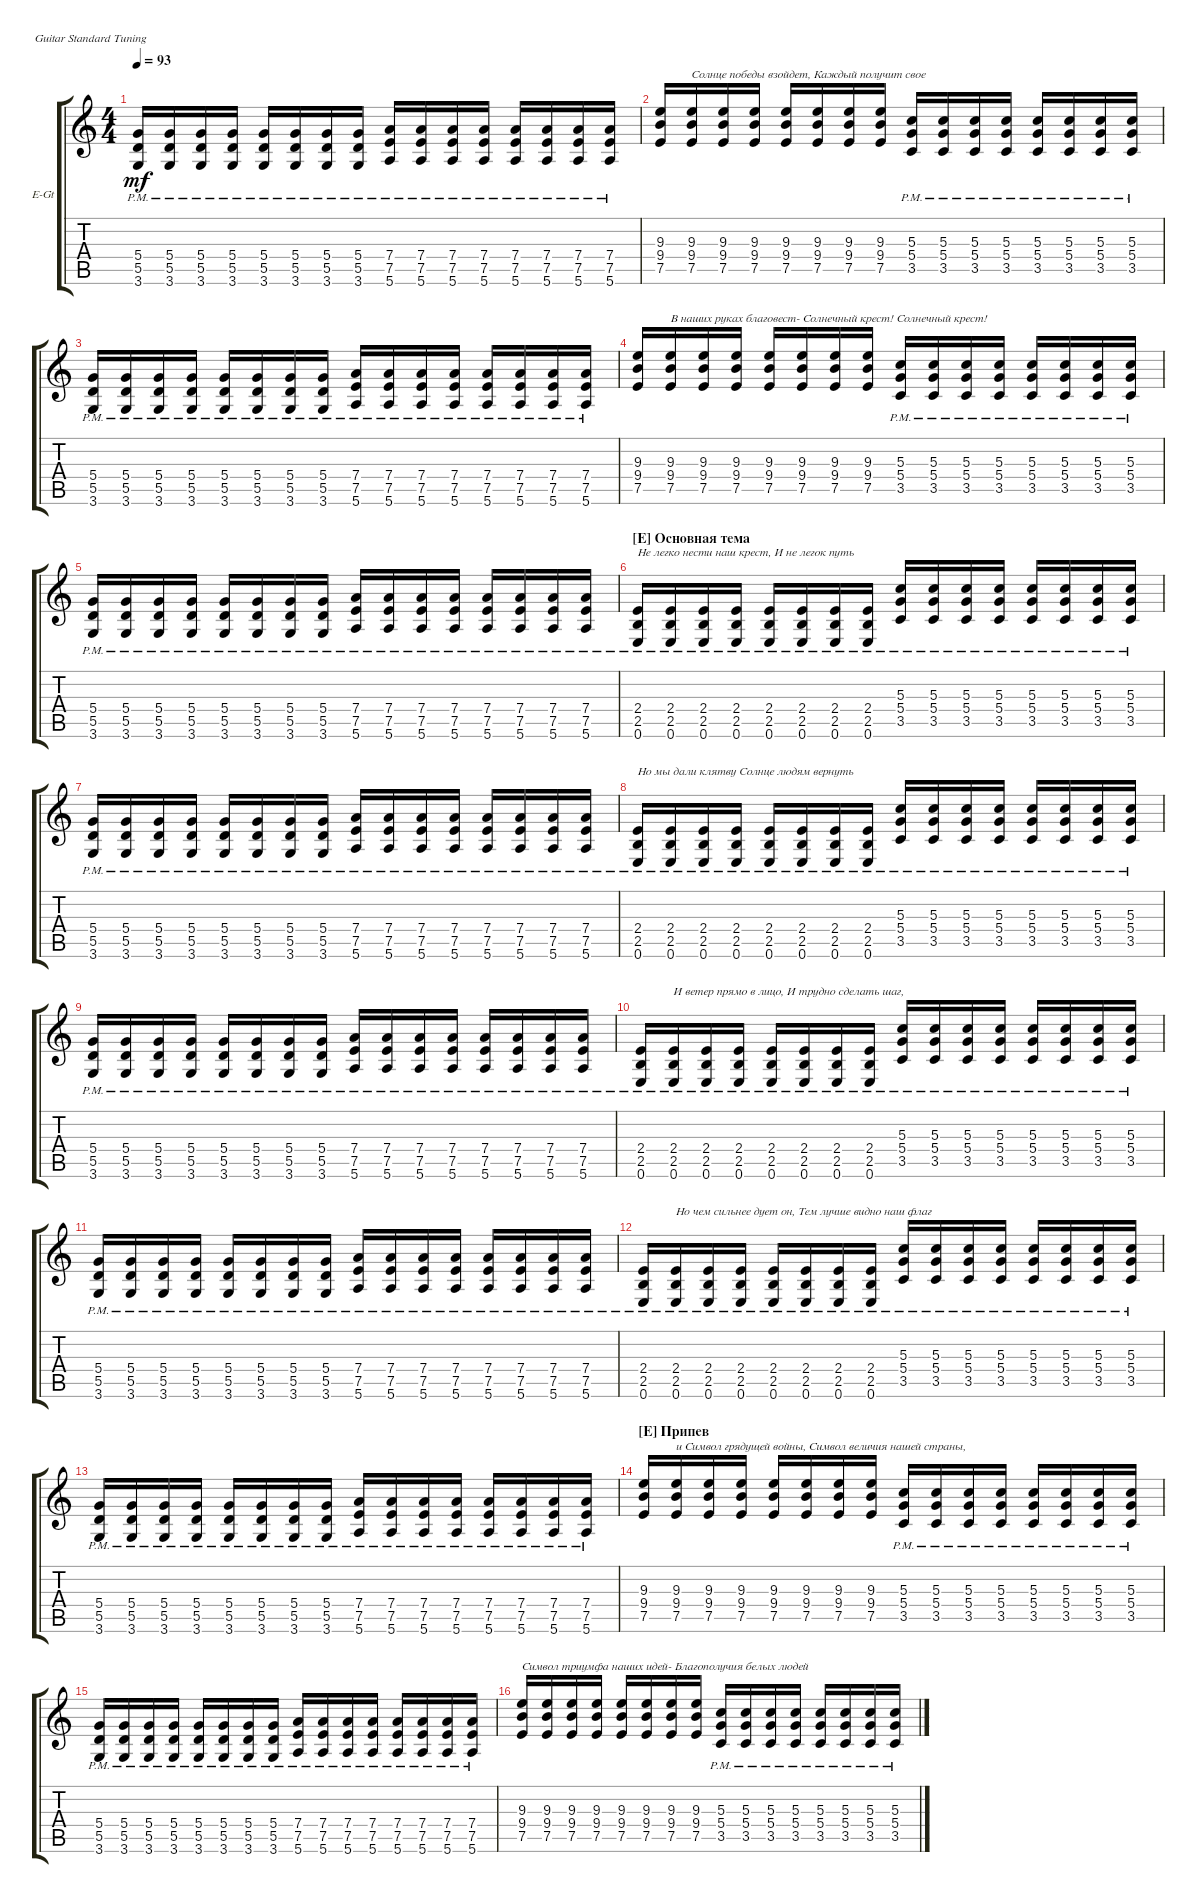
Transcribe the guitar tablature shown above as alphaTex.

\defaultSystemsLayout 4
\bracketExtendMode groupsimilarinstruments
\firstSystemTrackNameOrientation horizontal
\otherSystemsTrackNameOrientation horizontal
\track ("Electric Guitar" "E-Gt") {instrument overdrivenguitar}
\staff {score tabs}
\tuning (E4 B3 G3 D3 A2 E2)
\ts (4 4)
\tempo 93
\clef g2
\ks c
(3.6{pm} 5.4{pm} 5.5{pm}).16{dy mf} (3.6{pm} 5.5{pm} 5.4{pm}).16 (3.6{pm} 5.4{pm} 5.5{pm}).16 (3.6{pm} 5.5{pm} 5.4{pm}).16 (3.6{pm} 5.4{pm} 5.5{pm}).16 (3.6{pm} 5.5{pm} 5.4{pm}).16 (3.6{pm} 5.4{pm} 5.5{pm}).16 (3.6{pm} 5.5{pm} 5.4{pm}).16 (5.6{pm} 7.5{pm} 7.4{pm}).16 (5.6{pm} 7.5{pm} 7.4{pm}).16 (5.6{pm} 7.5{pm} 7.4{pm}).16 (5.6{pm} 7.5{pm} 7.4{pm}).16 (5.6{pm} 7.5{pm} 7.4{pm}).16 (5.6{pm} 7.5{pm} 7.4{pm}).16 (5.6{pm} 7.5{pm} 7.4{pm}).16 (5.6{pm} 7.5{pm} 7.4{pm}).16 |
(7.5 9.4 9.3).16 (7.5 9.4 9.3).16{txt "Солнце победы взойдет, Каждый получит свое"} (7.5 9.4 9.3).16 (7.5 9.4 9.3).16 (7.5 9.4 9.3).16 (7.5 9.4 9.3).16 (7.5 9.4 9.3).16 (7.5 9.4 9.3).16 (3.5{pm} 5.4{pm} 5.3{pm}).16 (3.5{pm} 5.3{pm} 5.4{pm}).16 (3.5{pm} 5.4{pm} 5.3{pm}).16 (3.5{pm} 5.3{pm} 5.4{pm}).16 (3.5{pm} 5.4{pm} 5.3{pm}).16 (3.5{pm} 5.3{pm} 5.4{pm}).16 (3.5{pm} 5.4{pm} 5.3{pm}).16 (3.5{pm} 5.3{pm} 5.4{pm}).16 |
(3.6{pm} 5.4{pm} 5.5{pm}).16 (3.6{pm} 5.5{pm} 5.4{pm}).16 (3.6{pm} 5.4{pm} 5.5{pm}).16 (3.6{pm} 5.5{pm} 5.4{pm}).16 (3.6{pm} 5.4{pm} 5.5{pm}).16 (3.6{pm} 5.5{pm} 5.4{pm}).16 (3.6{pm} 5.4{pm} 5.5{pm}).16 (3.6{pm} 5.5{pm} 5.4{pm}).16 (5.6{pm} 7.5{pm} 7.4{pm}).16 (5.6{pm} 7.5{pm} 7.4{pm}).16 (5.6{pm} 7.5{pm} 7.4{pm}).16 (5.6{pm} 7.5{pm} 7.4{pm}).16 (5.6{pm} 7.5{pm} 7.4{pm}).16 (5.6{pm} 7.5{pm} 7.4{pm}).16 (5.6{pm} 7.5{pm} 7.4{pm}).16 (5.6{pm} 7.5{pm} 7.4{pm}).16 |
(7.5 9.4 9.3).16 (7.5 9.4 9.3).16{txt "В наших руках благовест- Солнечный крест! Солнечный крест!"} (7.5 9.4 9.3).16 (7.5 9.4 9.3).16 (7.5 9.4 9.3).16 (7.5 9.4 9.3).16 (7.5 9.4 9.3).16 (7.5 9.4 9.3).16 (3.5{pm} 5.4{pm} 5.3{pm}).16 (3.5{pm} 5.3{pm} 5.4{pm}).16 (3.5{pm} 5.4{pm} 5.3{pm}).16 (3.5{pm} 5.3{pm} 5.4{pm}).16 (3.5{pm} 5.4{pm} 5.3{pm}).16 (3.5{pm} 5.3{pm} 5.4{pm}).16 (3.5{pm} 5.4{pm} 5.3{pm}).16 (3.5{pm} 5.3{pm} 5.4{pm}).16 |
(3.6{pm} 5.4{pm} 5.5{pm}).16 (3.6{pm} 5.5{pm} 5.4{pm}).16 (3.6{pm} 5.4{pm} 5.5{pm}).16 (3.6{pm} 5.5{pm} 5.4{pm}).16 (3.6{pm} 5.4{pm} 5.5{pm}).16 (3.6{pm} 5.5{pm} 5.4{pm}).16 (3.6{pm} 5.4{pm} 5.5{pm}).16 (3.6{pm} 5.5{pm} 5.4{pm}).16 (5.6{pm} 7.5{pm} 7.4{pm}).16 (5.6{pm} 7.5{pm} 7.4{pm}).16 (5.6{pm} 7.5{pm} 7.4{pm}).16 (5.6{pm} 7.5{pm} 7.4{pm}).16 (5.6{pm} 7.5{pm} 7.4{pm}).16 (5.6{pm} 7.5{pm} 7.4{pm}).16 (5.6{pm} 7.5{pm} 7.4{pm}).16 (5.6{pm} 7.5{pm} 7.4{pm}).16 |
\section ("E" "Основная тема")
(0.6{pm} 2.5{pm} 2.4{pm}).16{txt "Не легко нести наш крест, И не легок путь"} (0.6{pm} 2.5{pm} 2.4{pm}).16 (0.6{pm} 2.5{pm} 2.4{pm}).16 (0.6{pm} 2.5{pm} 2.4{pm}).16 (0.6{pm} 2.5{pm} 2.4{pm}).16 (0.6{pm} 2.5{pm} 2.4{pm}).16 (0.6{pm} 2.5{pm} 2.4{pm}).16 (0.6{pm} 2.5{pm} 2.4{pm}).16 (3.5{pm} 5.4{pm} 5.3{pm}).16 (3.5{pm} 5.3{pm} 5.4{pm}).16 (3.5{pm} 5.4{pm} 5.3{pm}).16 (3.5{pm} 5.3{pm} 5.4{pm}).16 (3.5{pm} 5.4{pm} 5.3{pm}).16 (3.5{pm} 5.3{pm} 5.4{pm}).16 (3.5{pm} 5.4{pm} 5.3{pm}).16 (3.5{pm} 5.3{pm} 5.4{pm}).16 |
(3.6{pm} 5.4{pm} 5.5{pm}).16 (3.6{pm} 5.5{pm} 5.4{pm}).16 (3.6{pm} 5.4{pm} 5.5{pm}).16 (3.6{pm} 5.5{pm} 5.4{pm}).16 (3.6{pm} 5.4{pm} 5.5{pm}).16 (3.6{pm} 5.5{pm} 5.4{pm}).16 (3.6{pm} 5.4{pm} 5.5{pm}).16 (3.6{pm} 5.5{pm} 5.4{pm}).16 (5.6{pm} 7.5{pm} 7.4{pm}).16 (5.6{pm} 7.5{pm} 7.4{pm}).16 (5.6{pm} 7.5{pm} 7.4{pm}).16 (5.6{pm} 7.5{pm} 7.4{pm}).16 (5.6{pm} 7.5{pm} 7.4{pm}).16 (5.6{pm} 7.5{pm} 7.4{pm}).16 (5.6{pm} 7.5{pm} 7.4{pm}).16 (5.6{pm} 7.5{pm} 7.4{pm}).16 |
(0.6{pm} 2.5{pm} 2.4{pm}).16{txt "Но мы дали клятву Солнце людям вернуть"} (0.6{pm} 2.5{pm} 2.4{pm}).16 (0.6{pm} 2.5{pm} 2.4{pm}).16 (0.6{pm} 2.5{pm} 2.4{pm}).16 (0.6{pm} 2.5{pm} 2.4{pm}).16 (0.6{pm} 2.5{pm} 2.4{pm}).16 (0.6{pm} 2.5{pm} 2.4{pm}).16 (0.6{pm} 2.5{pm} 2.4{pm}).16 (3.5{pm} 5.4{pm} 5.3{pm}).16 (3.5{pm} 5.3{pm} 5.4{pm}).16 (3.5{pm} 5.4{pm} 5.3{pm}).16 (3.5{pm} 5.3{pm} 5.4{pm}).16 (3.5{pm} 5.4{pm} 5.3{pm}).16 (3.5{pm} 5.3{pm} 5.4{pm}).16 (3.5{pm} 5.4{pm} 5.3{pm}).16 (3.5{pm} 5.3{pm} 5.4{pm}).16 |
(3.6{pm} 5.4{pm} 5.5{pm}).16 (3.6{pm} 5.5{pm} 5.4{pm}).16 (3.6{pm} 5.4{pm} 5.5{pm}).16 (3.6{pm} 5.5{pm} 5.4{pm}).16 (3.6{pm} 5.4{pm} 5.5{pm}).16 (3.6{pm} 5.5{pm} 5.4{pm}).16 (3.6{pm} 5.4{pm} 5.5{pm}).16 (3.6{pm} 5.5{pm} 5.4{pm}).16 (5.6{pm} 7.5{pm} 7.4{pm}).16 (5.6{pm} 7.5{pm} 7.4{pm}).16 (5.6{pm} 7.5{pm} 7.4{pm}).16 (5.6{pm} 7.5{pm} 7.4{pm}).16 (5.6{pm} 7.5{pm} 7.4{pm}).16 (5.6{pm} 7.5{pm} 7.4{pm}).16 (5.6{pm} 7.5{pm} 7.4{pm}).16 (5.6{pm} 7.5{pm} 7.4{pm}).16 |
(0.6{pm} 2.5{pm} 2.4{pm}).16 (0.6{pm} 2.5{pm} 2.4{pm}).16{txt "И ветер прямо в лицо, И трудно сделать шаг,"} (0.6{pm} 2.5{pm} 2.4{pm}).16 (0.6{pm} 2.5{pm} 2.4{pm}).16 (0.6{pm} 2.5{pm} 2.4{pm}).16 (0.6{pm} 2.5{pm} 2.4{pm}).16 (0.6{pm} 2.5{pm} 2.4{pm}).16 (0.6{pm} 2.5{pm} 2.4{pm}).16 (3.5{pm} 5.4{pm} 5.3{pm}).16 (3.5{pm} 5.3{pm} 5.4{pm}).16 (3.5{pm} 5.4{pm} 5.3{pm}).16 (3.5{pm} 5.3{pm} 5.4{pm}).16 (3.5{pm} 5.4{pm} 5.3{pm}).16 (3.5{pm} 5.3{pm} 5.4{pm}).16 (3.5{pm} 5.4{pm} 5.3{pm}).16 (3.5{pm} 5.3{pm} 5.4{pm}).16 |
(3.6{pm} 5.4{pm} 5.5{pm}).16 (3.6{pm} 5.5{pm} 5.4{pm}).16 (3.6{pm} 5.4{pm} 5.5{pm}).16 (3.6{pm} 5.5{pm} 5.4{pm}).16 (3.6{pm} 5.4{pm} 5.5{pm}).16 (3.6{pm} 5.5{pm} 5.4{pm}).16 (3.6{pm} 5.4{pm} 5.5{pm}).16 (3.6{pm} 5.5{pm} 5.4{pm}).16 (5.6{pm} 7.5{pm} 7.4{pm}).16 (5.6{pm} 7.5{pm} 7.4{pm}).16 (5.6{pm} 7.5{pm} 7.4{pm}).16 (5.6{pm} 7.5{pm} 7.4{pm}).16 (5.6{pm} 7.5{pm} 7.4{pm}).16 (5.6{pm} 7.5{pm} 7.4{pm}).16 (5.6{pm} 7.5{pm} 7.4{pm}).16 (5.6{pm} 7.5{pm} 7.4{pm}).16 |
(0.6{pm} 2.5{pm} 2.4{pm}).16 (0.6{pm} 2.5{pm} 2.4{pm}).16{txt "Но чем сильнее дует он, Тем лучше видно наш флаг"} (0.6{pm} 2.5{pm} 2.4{pm}).16 (0.6{pm} 2.5{pm} 2.4{pm}).16 (0.6{pm} 2.5{pm} 2.4{pm}).16 (0.6{pm} 2.5{pm} 2.4{pm}).16 (0.6{pm} 2.5{pm} 2.4{pm}).16 (0.6{pm} 2.5{pm} 2.4{pm}).16 (3.5{pm} 5.4{pm} 5.3{pm}).16 (3.5{pm} 5.3{pm} 5.4{pm}).16 (3.5{pm} 5.4{pm} 5.3{pm}).16 (3.5{pm} 5.3{pm} 5.4{pm}).16 (3.5{pm} 5.4{pm} 5.3{pm}).16 (3.5{pm} 5.3{pm} 5.4{pm}).16 (3.5{pm} 5.4{pm} 5.3{pm}).16 (3.5{pm} 5.3{pm} 5.4{pm}).16 |
(3.6{pm} 5.4{pm} 5.5{pm}).16 (3.6{pm} 5.5{pm} 5.4{pm}).16 (3.6{pm} 5.4{pm} 5.5{pm}).16 (3.6{pm} 5.5{pm} 5.4{pm}).16 (3.6{pm} 5.4{pm} 5.5{pm}).16 (3.6{pm} 5.5{pm} 5.4{pm}).16 (3.6{pm} 5.4{pm} 5.5{pm}).16 (3.6{pm} 5.5{pm} 5.4{pm}).16 (5.6{pm} 7.5{pm} 7.4{pm}).16 (5.6{pm} 7.5{pm} 7.4{pm}).16 (5.6{pm} 7.5{pm} 7.4{pm}).16 (5.6{pm} 7.5{pm} 7.4{pm}).16 (5.6{pm} 7.5{pm} 7.4{pm}).16 (5.6{pm} 7.5{pm} 7.4{pm}).16 (5.6{pm} 7.5{pm} 7.4{pm}).16 (5.6{pm} 7.5{pm} 7.4{pm}).16 |
\section ("E" "Припев")
(7.5 9.4 9.3).16 (7.5 9.4 9.3).16{txt "и Символ грядущей войны, Символ величия нашей страны,"} (7.5 9.4 9.3).16 (7.5 9.4 9.3).16 (7.5 9.4 9.3).16 (7.5 9.4 9.3).16 (7.5 9.4 9.3).16 (7.5 9.4 9.3).16 (3.5{pm} 5.4{pm} 5.3{pm}).16 (3.5{pm} 5.3{pm} 5.4{pm}).16 (3.5{pm} 5.4{pm} 5.3{pm}).16 (3.5{pm} 5.3{pm} 5.4{pm}).16 (3.5{pm} 5.4{pm} 5.3{pm}).16 (3.5{pm} 5.3{pm} 5.4{pm}).16 (3.5{pm} 5.4{pm} 5.3{pm}).16 (3.5{pm} 5.3{pm} 5.4{pm}).16 |
(3.6{pm} 5.4{pm} 5.5{pm}).16 (3.6{pm} 5.5{pm} 5.4{pm}).16 (3.6{pm} 5.4{pm} 5.5{pm}).16 (3.6{pm} 5.5{pm} 5.4{pm}).16 (3.6{pm} 5.4{pm} 5.5{pm}).16 (3.6{pm} 5.5{pm} 5.4{pm}).16 (3.6{pm} 5.4{pm} 5.5{pm}).16 (3.6{pm} 5.5{pm} 5.4{pm}).16 (5.6{pm} 7.5{pm} 7.4{pm}).16 (5.6{pm} 7.5{pm} 7.4{pm}).16 (5.6{pm} 7.5{pm} 7.4{pm}).16 (5.6{pm} 7.5{pm} 7.4{pm}).16 (5.6{pm} 7.5{pm} 7.4{pm}).16 (5.6{pm} 7.5{pm} 7.4{pm}).16 (5.6{pm} 7.5{pm} 7.4{pm}).16 (5.6{pm} 7.5{pm} 7.4{pm}).16 |
(7.5 9.4 9.3).16{txt "Символ триумфа наших идей- Благополучия белых людей"} (7.5 9.4 9.3).16 (7.5 9.4 9.3).16 (7.5 9.4 9.3).16 (7.5 9.4 9.3).16 (7.5 9.4 9.3).16 (7.5 9.4 9.3).16 (7.5 9.4 9.3).16 (3.5{pm} 5.4{pm} 5.3{pm}).16 (3.5{pm} 5.3{pm} 5.4{pm}).16 (3.5{pm} 5.4{pm} 5.3{pm}).16 (3.5{pm} 5.3{pm} 5.4{pm}).16 (3.5{pm} 5.4{pm} 5.3{pm}).16 (3.5{pm} 5.3{pm} 5.4{pm}).16 (3.5{pm} 5.4{pm} 5.3{pm}).16 (3.5{pm} 5.3{pm} 5.4{pm}).16
